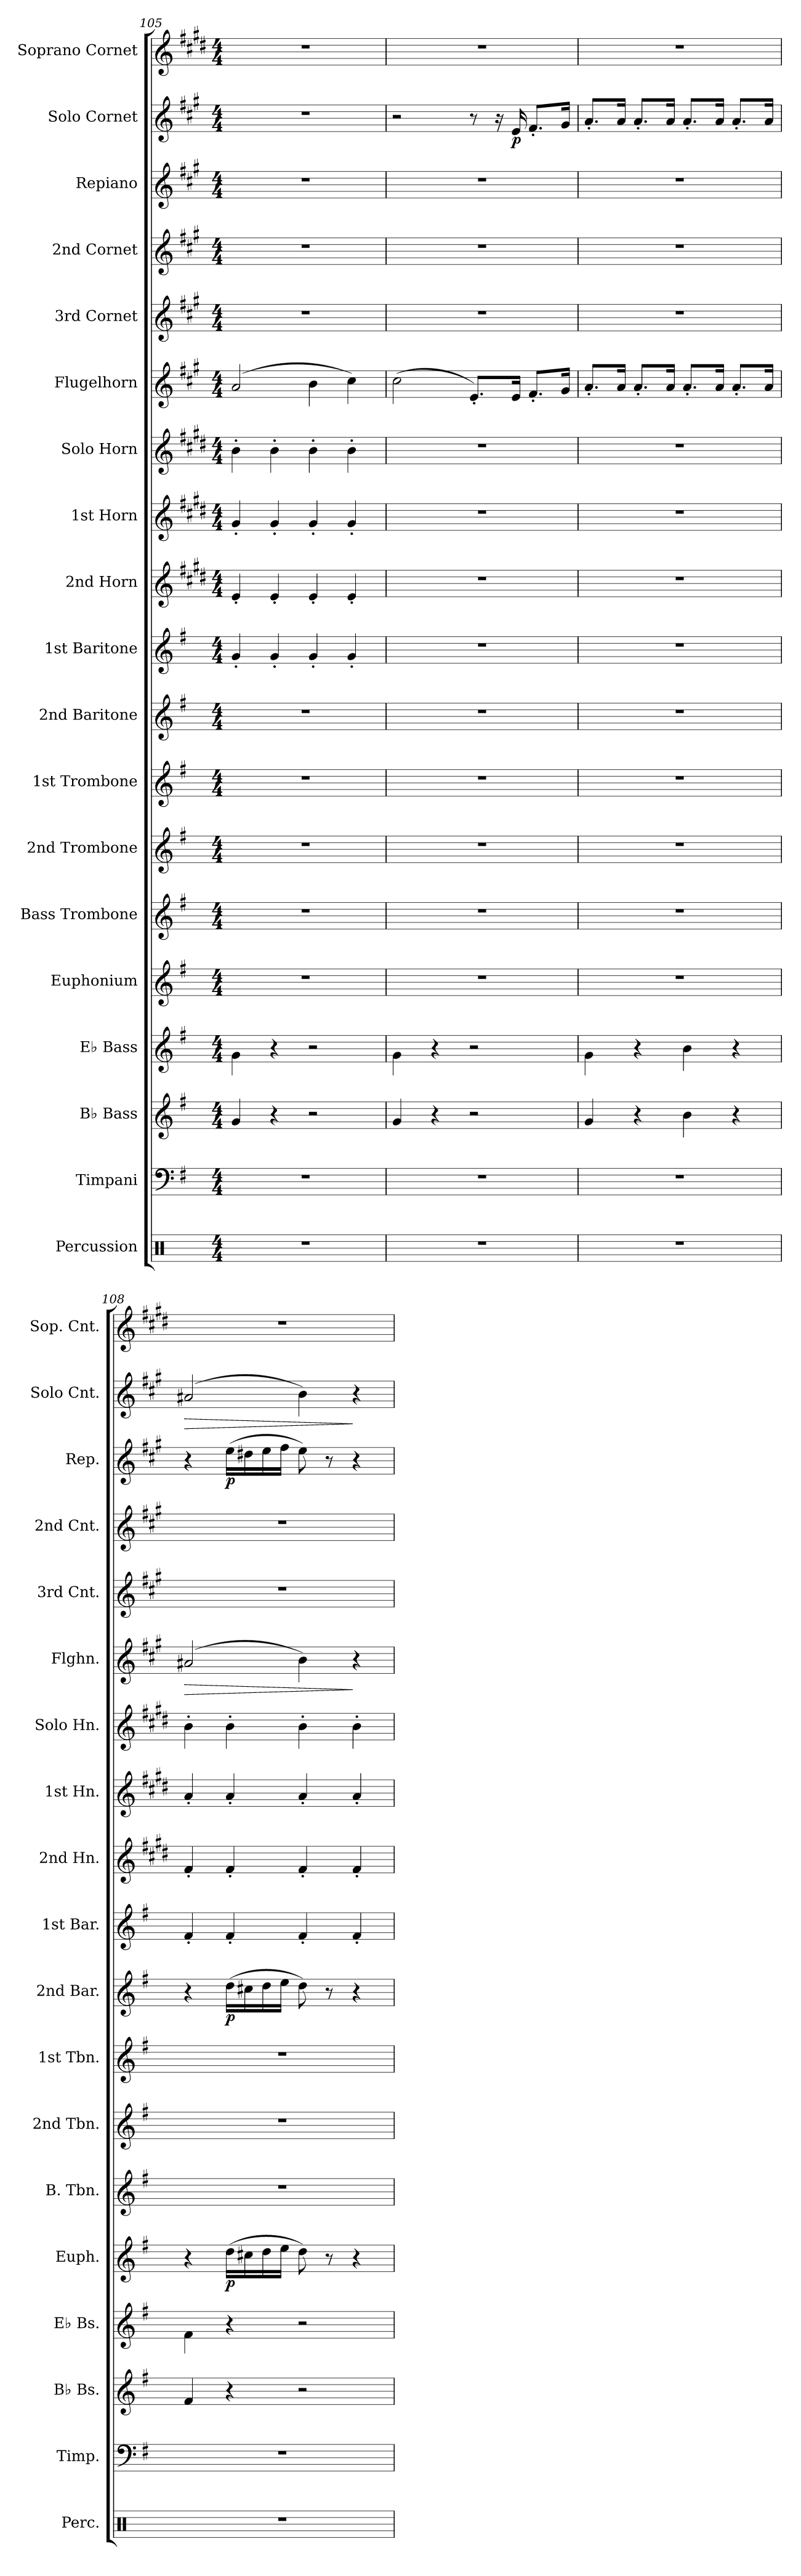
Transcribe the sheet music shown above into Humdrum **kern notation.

**kern	**kern	**kern	**kern	**kern	**dynam	**kern	**kern	**kern	**kern	**dynam	**kern	**kern	**kern	**kern	**kern	**dynam	**kern	**kern	**kern	**dynam	**kern	**dynam	**kern
*part19	*part18	*part17	*part16	*part15	*part15	*part14	*part13	*part12	*part11	*part11	*part10	*part9	*part8	*part7	*part6	*part6	*part5	*part4	*part3	*part3	*part2	*part2	*part1
*staff19	*staff18	*staff17	*staff16	*staff15	*staff15	*staff14	*staff13	*staff12	*staff11	*staff11	*staff10	*staff9	*staff8	*staff7	*staff6	*staff6	*staff5	*staff4	*staff3	*staff3	*staff2	*staff2	*staff1
*I"Percussion	*I"Timpani	*I"B♭ Bass	*I"E♭ Bass	*I"Euphonium	*	*I"Bass Trombone	*I"2nd Trombone	*I"1st Trombone	*I"2nd Baritone	*	*I"1st Baritone	*I"2nd Horn	*I"1st Horn	*I"Solo Horn	*I"Flugelhorn	*	*I"3rd Cornet	*I"2nd Cornet	*I"Repiano	*	*I"Solo Cornet	*	*I"Soprano Cornet
*I'Perc.	*I'Timp.	*I'B♭ Bs.	*I'E♭ Bs.	*I'Euph.	*	*I'B. Tbn.	*I'2nd Tbn.	*I'1st Tbn.	*I'2nd Bar.	*	*I'1st Bar.	*I'2nd Hn.	*I'1st Hn.	*I'Solo Hn.	*I'Flghn.	*	*I'3rd Cnt.	*I'2nd Cnt.	*I'Rep.	*	*I'Solo Cnt.	*	*I'Sop. Cnt.
*clefX	*clefF4	*clefG2	*clefG2	*clefG2	*	*clefG2	*clefG2	*clefG2	*clefG2	*	*clefG2	*clefG2	*clefG2	*clefG2	*clefG2	*	*clefG2	*clefG2	*clefG2	*	*clefG2	*	*clefG2
*	*	*ITrd15c26	*ITrd12c21	*ITrd8c14	*	*ITrd12c21	*ITrd8c14	*ITrd8c14	*ITrd8c14	*	*ITrd8c14	*ITrd5c9	*ITrd5c9	*ITrd5c9	*ITrd1c2	*	*ITrd1c2	*ITrd1c2	*ITrd1c2	*	*ITrd1c2	*	*ITrd-2c-3
*k[]	*k[f#]	*k[f#]	*k[f#]	*k[f#]	*	*k[f#]	*k[f#]	*k[f#]	*k[f#]	*	*k[f#]	*k[f#]	*k[f#]	*k[f#]	*k[f#]	*	*k[f#]	*k[f#]	*k[f#]	*	*k[f#]	*	*k[f#]
*M4/4	*M4/4	*M4/4	*M4/4	*M4/4	*	*M4/4	*M4/4	*M4/4	*M4/4	*	*M4/4	*M4/4	*M4/4	*M4/4	*M4/4	*	*M4/4	*M4/4	*M4/4	*	*M4/4	*	*M4/4
=105	=105	=105	=105	=105	=105	=105	=105	=105	=105	=105	=105	=105	=105	=105	=105	=105	=105	=105	=105	=105	=105	=105	=105
1r	1r	4GG/	4G\	1r	.	1r	1r	1r	1r	.	4G'/	4G'/	4B'/	4d'\	(>2g/	.	1r	1r	1r	.	1r	.	1r
.	.	4r	4r	.	.	.	.	.	.	.	4G'/	4G'/	4B'/	4d'\	.	.	.	.	.	.	.	.	.
.	.	2r	2r	.	.	.	.	.	.	.	4G'/	4G'/	4B'/	4d'\	4a\	.	.	.	.	.	.	.	.
.	.	.	.	.	.	.	.	.	.	.	4G'/	4G'/	4B'/	4d'\	4b\)	.	.	.	.	.	.	.	.
=106	=106	=106	=106	=106	=106	=106	=106	=106	=106	=106	=106	=106	=106	=106	=106	=106	=106	=106	=106	=106	=106	=106	=106
1r	1r	4GG/	4G\	1r	.	1r	1r	1r	1r	.	1r	1r	1r	1r	(>2b\	.	1r	1r	1r	.	2r	.	1r
.	.	4r	4r	.	.	.	.	.	.	.	.	.	.	.	.	.	.	.	.	.	.	.	.
.	.	2r	2r	.	.	.	.	.	.	.	.	.	.	.	8.d'/L)	.	.	.	.	.	8r	.	.
.	.	.	.	.	.	.	.	.	.	.	.	.	.	.	.	.	.	.	.	.	16r	.	.
!	!	!	!	!	!	!	!	!	!	!	!	!	!	!	!	!	!	!	!	!	!	!LO:DY:b	!
.	.	.	.	.	.	.	.	.	.	.	.	.	.	.	16d/Jk	.	.	.	.	.	16d/	p	.
.	.	.	.	.	.	.	.	.	.	.	.	.	.	.	8.e'/L	.	.	.	.	.	8.e'/L	.	.
.	.	.	.	.	.	.	.	.	.	.	.	.	.	.	16f#/Jk	.	.	.	.	.	16f#/Jk	.	.
=107	=107	=107	=107	=107	=107	=107	=107	=107	=107	=107	=107	=107	=107	=107	=107	=107	=107	=107	=107	=107	=107	=107	=107
1r	1r	4GG/	4G\	1r	.	1r	1r	1r	1r	.	1r	1r	1r	1r	8.g'/L	.	1r	1r	1r	.	8.g'/L	.	1r
.	.	.	.	.	.	.	.	.	.	.	.	.	.	.	16g/Jk	.	.	.	.	.	16g/Jk	.	.
.	.	4r	4r	.	.	.	.	.	.	.	.	.	.	.	8.g'/L	.	.	.	.	.	8.g'/L	.	.
.	.	.	.	.	.	.	.	.	.	.	.	.	.	.	16g/Jk	.	.	.	.	.	16g/Jk	.	.
.	.	4BB\	4B\	.	.	.	.	.	.	.	.	.	.	.	8.g'/L	.	.	.	.	.	8.g'/L	.	.
.	.	.	.	.	.	.	.	.	.	.	.	.	.	.	16g/Jk	.	.	.	.	.	16g/Jk	.	.
.	.	4r	4r	.	.	.	.	.	.	.	.	.	.	.	8.g'/L	.	.	.	.	.	8.g'/L	.	.
.	.	.	.	.	.	.	.	.	.	.	.	.	.	.	16g/Jk	.	.	.	.	.	16g/Jk	.	.
!!LO:PB:g=z
=108	=108	=108	=108	=108	=108	=108	=108	=108	=108	=108	=108	=108	=108	=108	=108	=108	=108	=108	=108	=108	=108	=108	=108
!	!	!	!	!	!	!	!	!	!	!	!	!	!	!	!	!LO:HP:b	!	!	!	!	!	!LO:HP:b	!
1r	1r	4FF#/	4F#\	4r	.	1r	1r	1r	4r	.	4F#'/	4A'/	4c'/	4d'\	(>2g#X/	>	1r	1r	4r	.	(>2g#X/	>	1r
!	!	!	!	!	!LO:DY:b	!	!	!	!	!LO:DY:b	!	!	!	!	!	!	!	!	!	!LO:DY:b	!	!	!
.	.	4r	4r	(>16d\LL	p	.	.	.	(>16d\LL	p	4F#'/	4A'/	4c'/	4d'\	.	.	.	.	(>16dd\LL	p	.	.	.
.	.	.	.	16c#X\	.	.	.	.	16c#X\	.	.	.	.	.	.	.	.	.	16cc#X\	.	.	.	.
.	.	.	.	16d\	.	.	.	.	16d\	.	.	.	.	.	.	.	.	.	16dd\	.	.	.	.
.	.	.	.	16e\JJ	.	.	.	.	16e\JJ	.	.	.	.	.	.	.	.	.	16ee\JJ	.	.	.	.
.	.	2r	2r	8d\)	.	.	.	.	8d\)	.	4F#'/	4A'/	4c'/	4d'\	4a\)	.	.	.	8dd\)	.	4a\)	.	.
.	.	.	.	8r	.	.	.	.	8r	.	.	.	.	.	.	.	.	.	8r	.	.	.	.
.	.	.	.	4r	.	.	.	.	4r	.	4F#'/	4A'/	4c'/	4d'\	4r	]	.	.	4r	.	4r	]	.
=	=	=	=	=	=	=	=	=	=	=	=	=	=	=	=	=	=	=	=	=	=	=	=
*-	*-	*-	*-	*-	*-	*-	*-	*-	*-	*-	*-	*-	*-	*-	*-	*-	*-	*-	*-	*-	*-	*-	*-
